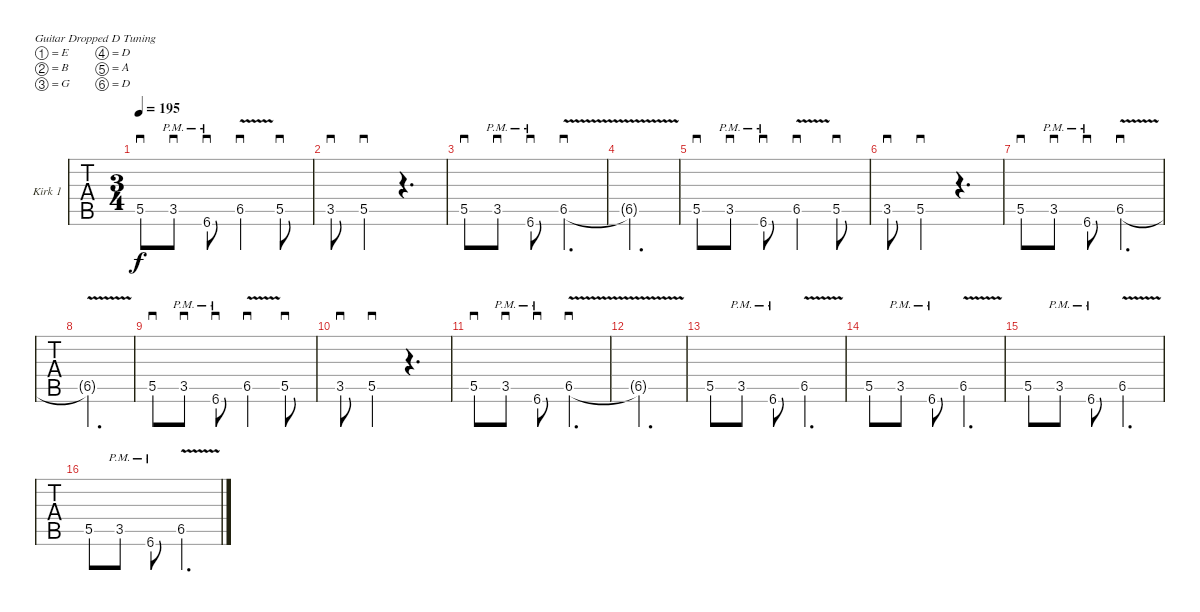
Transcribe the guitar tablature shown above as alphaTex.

\bracketExtendMode groupsimilarinstruments
\firstSystemTrackNameOrientation horizontal
\otherSystemsTrackNameOrientation horizontal
\track ("Guitar 2" "Kirk 1") {instrument overdrivenguitar}
\staff {tabs}
\tuning (E4 B3 G3 D3 A2 D2)
\ts (3 4)
\tempo 195
\clef g2
\ks c
5.5.8{sd dy f} 3.5{pm}.8{sd} 6.6{pm}.8{sd} 6.5{v}.4{sd} 5.5.8{sd} |
3.5.8{sd} 5.5{st}.4{sd} r.4{d} |
5.5.8{sd} 3.5{pm}.8{sd} 6.6{pm}.8{sd} 6.5{v}.4{d sd} |
6.5{v t}.2{d} |
5.5.8{sd} 3.5{pm}.8{sd} 6.6{pm}.8{sd} 6.5{v}.4{sd} 5.5.8{sd} |
3.5.8{sd} 5.5{st}.4{sd} r.4{d} |
5.5.8{sd} 3.5{pm}.8{sd} 6.6{pm}.8{sd} 6.5{v}.4{d sd} |
6.5{v t}.2{d} |
5.5.8{sd} 3.5{pm}.8{sd} 6.6{pm}.8{sd} 6.5{v}.4{sd} 5.5.8{sd} |
3.5.8{sd} 5.5{st}.4{sd} r.4{d} |
5.5.8{sd} 3.5{pm}.8{sd} 6.6{pm}.8{sd} 6.5{v}.4{d sd} |
6.5{v t}.2{d} |
5.5.8 3.5{pm}.8 6.6{pm}.8 6.5{v}.4{d} |
5.5.8 3.5{pm}.8 6.6{pm}.8 6.5{v}.4{d} |
5.5.8 3.5{pm}.8 6.6{pm}.8 6.5{v}.4{d} |
5.5.8 3.5{pm}.8 6.6{pm}.8 6.5{v}.4{d}
